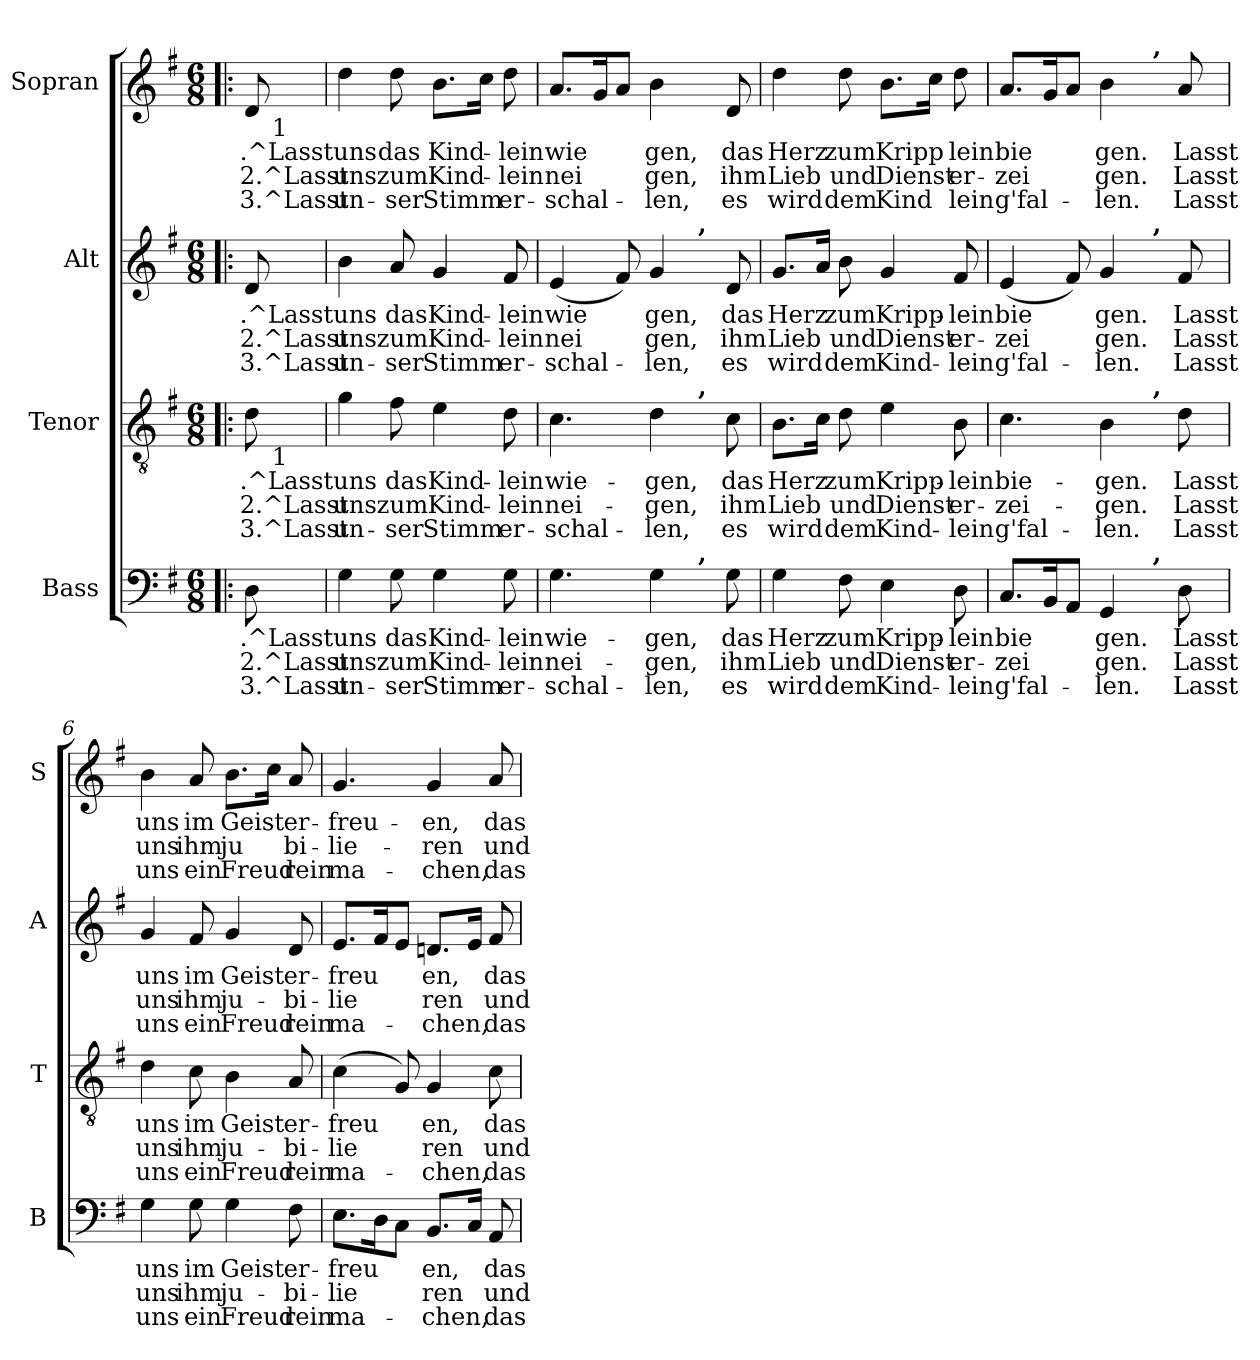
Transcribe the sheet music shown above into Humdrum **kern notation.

**kern	**text	**text	**text	**kern	**text	**text	**text	**kern	**text	**text	**text	**kern	**text	**text	**text
*part4	*part4	*part4	*part4	*part3	*part3	*part3	*part3	*part2	*part2	*part2	*part2	*part1	*part1	*part1	*part1
*staff4	*staff4	*staff4	*staff4	*staff3	*staff3	*staff3	*staff3	*staff2	*staff2	*staff2	*staff2	*staff1	*staff1	*staff1	*staff1
*I"Bass	*	*	*	*I"Tenor	*	*	*	*I"Alt	*	*	*	*I"Sopran	*	*	*
*I'B	*	*	*	*I'T	*	*	*	*I'A	*	*	*	*I'S	*	*	*
!!LO:PB:g=z
*stria5	*	*	*	*stria5	*	*	*	*stria5	*	*	*	*stria5	*	*	*
*clefF4	*	*	*	*clefGv2	*	*	*	*clefG2	*	*	*	*clefG2	*	*	*
*k[f#]	*	*	*	*k[f#]	*	*	*	*k[f#]	*	*	*	*k[f#]	*	*	*
*G:	*	*	*	*G:	*	*	*	*G:	*	*	*	*G:	*	*	*
*M6/8	*	*	*	*M6/8	*	*	*	*M6/8	*	*	*	*M6/8	*	*	*
=1!|:	=1!|:	=1!|:	=1!|:	=1!|:	=1!|:	=1!|:	=1!|:	=1!|:	=1!|:	=1!|:	=1!|:	=1!|:	=1!|:	=1!|:	=1!|:
!	!LO:LY:a:rj	!LO:LY:a:rj	!LO:LY:a:rj	!	!LO:LY:b:rj	!LO:LY:b:rj	!LO:LY:b:rj	!	!LO:LY:a:rj	!LO:LY:a:rj	!LO:LY:a:rj	!	!LO:LY:b:rj	!LO:LY:b:rj	!LO:LY:b:rj
*	*	*	*	*^	*	*	*	*	*	*	*	*^	*	*	*
8D\	.^Lasst	2.^Lasst	3.^Lasst	8d\	32ryy	.^Lasst	2.^Lasst	3.^Lasst	8d/	.^Lasst	2.^Lasst	3.^Lasst	8d/	32ryy	.^Lasst	2.^Lasst	3.^Lasst
!	!	!	!	!	!	!	!	!	!	!	!	!	!	!LO:TX:b:t=1	!	!	!
!	!	!	!	!	!LO:TX:b:t=1	!	!	!	!	!	!	!	!	!	!	!	!
.	.	.	.	.	16.ryy	.	.	.	.	.	.	.	.	16.ryy	.	.	.
=2	=2	=2	=2	=2	=2	=2	=2	=2	=2	=2	=2	=2	=2	=2	=2	=2	=2
!	!LO:LY:a:rj	!LO:LY:a:rj	!LO:LY:a:rj	!	!	!LO:LY:b:rj	!LO:LY:b:rj	!LO:LY:b:rj	!	!LO:LY:a:rj	!LO:LY:a:rj	!LO:LY:a:rj	!	!	!LO:LY:b:rj	!LO:LY:b:rj	!LO:LY:b:rj
*	*	*	*	*v	*v	*	*	*	*	*	*	*	*v	*v	*	*	*
4G\	uns	uns	un-	4g\	uns	uns	un-	4b\	uns	uns	un-	4dd\	uns	uns	un-
!	!LO:LY:a:rj	!LO:LY:a:rj	!LO:LY:a:rj	!	!LO:LY:b:rj	!LO:LY:b:rj	!LO:LY:b:rj	!	!LO:LY:a:rj	!LO:LY:a:rj	!LO:LY:a:rj	!	!LO:LY:b:rj	!LO:LY:b:rj	!LO:LY:b:rj
8G\	-das	zum	ser	8f#\	-das	zum	ser	8a/	-das	zum	ser	8dd\	-das	zum	ser
!	!LO:LY:a:rj	!LO:LY:a:rj	!LO:LY:a:rj	!	!LO:LY:b:rj	!LO:LY:b:rj	!LO:LY:b:rj	!	!LO:LY:a:rj	!LO:LY:a:rj	!LO:LY:a:rj	!	!LO:LY:b:rj	!LO:LY:b:rj	!LO:LY:b:rj
4G\	Kind-	-Kind-	-Stimm	4e\	Kind-	-Kind-	-Stimm	4g/	Kind-	-Kind-	-Stimm	8.b\L	Kind-	-Kind-	-Stimm
!	!	!	!	!	!	!	!	!	!	!	!	!	!LO:LY:b:rj	!LO:LY:b:rj	!LO:LY:b:rj
.	.	.	.	.	.	.	.	.	.	.	.	16cc\J	.	.	.
!	!LO:LY:a:rj	!LO:LY:a:rj	!LO:LY:a:rj	!	!LO:LY:b:rj	!LO:LY:b:rj	!LO:LY:b:rj	!	!LO:LY:a:rj	!LO:LY:a:rj	!LO:LY:a:rj	!	!LO:LY:b:rj	!LO:LY:b:rj	!LO:LY:b:rj
8G\	lein	lein	er-	8d\	lein	lein	er-	8f#/	lein	lein	er-	8dd\	lein	lein	er-
=3	=3	=3	=3	=3	=3	=3	=3	=3	=3	=3	=3	=3	=3	=3	=3
!	!LO:LY:a:rj	!LO:LY:a:rj	!LO:LY:a:rj	!	!LO:LY:b:rj	!LO:LY:b:rj	!LO:LY:b:rj	!	!LO:LY:a:rj	!LO:LY:a:rj	!LO:LY:a:rj	!	!LO:LY:b:rj	!LO:LY:b:rj	!LO:LY:b:rj
*^	*	*	*	*^	*	*	*	*^	*	*	*	*	*	*	*
4.G\	2ryy	-wie-	-nei-	-schal-	4.c\	2ryy	-wie-	-nei-	-schal-	(<4e/	2ryy	-wie-	-nei-	-schal-	8.a/L	-wie-	-nei-	-schal-
!	!	!	!	!	!	!	!	!	!	!	!	!	!	!	!	!LO:LY:b:rj	!LO:LY:b:rj	!LO:LY:b:rj
.	.	.	.	.	.	.	.	.	.	.	.	.	.	.	16g/	--	-	.
!	!	!	!	!	!	!	!	!	!	!	!	!LO:LY:a:rj	!LO:LY:a:rj	!LO:LY:a:rj	!	!LO:LY:b:rj	!LO:LY:b:rj	!LO:LY:b:rj
.	.	.	.	.	.	.	.	.	.	8f#/)	.	--	-	.	8a/J	-	-	.
!	!	!LO:LY:a:rj	!LO:LY:a:rj	!LO:LY:a:rj	!	!	!LO:LY:b:rj	!LO:LY:b:rj	!LO:LY:b:rj	!	!	!LO:LY:a:rj	!LO:LY:a:rj	!LO:LY:a:rj	!	!LO:LY:b:rj	!LO:LY:b:rj	!LO:LY:b:rj
4G\	.	-gen,	gen,	len,	4d\	.	-gen,	gen,	len,	4g/	.	gen,	gen,	len,	4b\	gen,	gen,	len,
.	32ryy	.	.	.	.	32ryy	.	.	.	.	32ryy	.	.	.	.	.	.	.
!	!	!	!	!	!	!	!	!	!	!	!LO:TX:a:B:t=,	!	!	!	!	!	!	!
!	!	!	!	!	!	!LO:TX:a:B:t=,	!	!	!	!	!	!	!	!	!	!	!	!
!	!LO:TX:a:B:t=,	!	!	!	!	!	!	!	!	!	!	!	!	!	!	!	!	!
.	8..ryy	.	.	.	.	8..ryy	.	.	.	.	8..ryy	.	.	.	.	.	.	.
!	!	!LO:LY:a:rj	!LO:LY:a:rj	!LO:LY:a:rj	!	!	!LO:LY:b:rj	!LO:LY:b:rj	!LO:LY:b:rj	!	!	!LO:LY:a:rj	!LO:LY:a:rj	!LO:LY:a:rj	!	!LO:LY:b:rj	!LO:LY:b:rj	!LO:LY:b:rj
8G\	.	das	ihm	es	8c\	.	das	ihm	es	8d/	.	das	ihm	es	8d/	das	ihm	es
=4	=4	=4	=4	=4	=4	=4	=4	=4	=4	=4	=4	=4	=4	=4	=4	=4	=4	=4
!	!	!LO:LY:a:rj	!LO:LY:a:rj	!LO:LY:a:rj	!	!	!LO:LY:b:rj	!LO:LY:b:rj	!LO:LY:b:rj	!	!	!LO:LY:a:rj	!LO:LY:a:rj	!LO:LY:a:rj	!	!LO:LY:b:rj	!LO:LY:b:rj	!LO:LY:b:rj
*v	*v	*	*	*	*	*	*	*	*	*v	*v	*	*	*	*	*	*	*
*	*	*	*	*v	*v	*	*	*	*	*	*	*	*	*	*	*
4G\	Herz	Lieb	wird	8.B\L	Herz	Lieb	wird	8.g/L	Herz	Lieb	wird	4dd\	Herz	Lieb	wird
!	!	!	!	!	!LO:LY:b:rj	!LO:LY:b:rj	!LO:LY:b:rj	!	!LO:LY:a:rj	!LO:LY:a:rj	!LO:LY:a:rj	!	!	!	!
.	.	.	.	16c\J	.	.	.	16a/J	.	.	.	.	.	.	.
!	!LO:LY:a:rj	!LO:LY:a:rj	!LO:LY:a:rj	!	!LO:LY:b:rj	!LO:LY:b:rj	!LO:LY:b:rj	!	!LO:LY:a:rj	!LO:LY:a:rj	!LO:LY:a:rj	!	!LO:LY:b:rj	!LO:LY:b:rj	!LO:LY:b:rj
8F#\	zum	und	dem	8d\	zum	und	dem	8b\	zum	und	dem	8dd\	zum	und	dem
!	!LO:LY:a:rj	!LO:LY:a:rj	!LO:LY:a:rj	!	!LO:LY:b:rj	!LO:LY:b:rj	!LO:LY:b:rj	!	!LO:LY:a:rj	!LO:LY:a:rj	!LO:LY:a:rj	!	!LO:LY:b:rj	!LO:LY:b:rj	!LO:LY:b:rj
4E\	Kripp-	-Dienst	Kind-	4e\	Kripp-	-Dienst	Kind-	4g/	Kripp-	-Dienst	Kind-	8.b\L	Kripp-	-Dienst	Kind-
!	!	!	!	!	!	!	!	!	!	!	!	!	!LO:LY:b:rj	!LO:LY:b:rj	!LO:LY:b:rj
.	.	.	.	.	.	.	.	.	.	.	.	16cc\J	--	-	-
!	!LO:LY:a:rj	!LO:LY:a:rj	!LO:LY:a:rj	!	!LO:LY:b:rj	!LO:LY:b:rj	!LO:LY:b:rj	!	!LO:LY:a:rj	!LO:LY:a:rj	!LO:LY:a:rj	!	!LO:LY:b:rj	!LO:LY:b:rj	!LO:LY:b:rj
8D\	-lein	er-	-lein	8B\	-lein	er-	-lein	8f#/	-lein	er-	-lein	8dd\	-lein	er-	-lein
!!LO:LB:g=z
=5	=5	=5	=5	=5	=5	=5	=5	=5	=5	=5	=5	=5	=5	=5	=5
!	!LO:LY:a:rj	!LO:LY:a:rj	!LO:LY:a:rj	!	!LO:LY:b:rj	!LO:LY:b:rj	!LO:LY:b:rj	!	!LO:LY:a:rj	!LO:LY:a:rj	!LO:LY:a:rj	!	!LO:LY:b:rj	!LO:LY:b:rj	!LO:LY:b:rj
*^	*	*	*	*^	*	*	*	*^	*	*	*	*^	*	*	*
8.C/L	2ryy	bie-	-zei-	-g'fal-	4.c\	2ryy	bie-	-zei-	-g'fal-	(<4e/	2ryy	bie-	-zei-	-g'fal-	8.a/L	2ryy	bie-	-zei-	-g'fal-
!	!	!LO:LY:a:rj	!LO:LY:a:rj	!LO:LY:a:rj	!	!	!	!	!	!	!	!	!	!	!	!	!LO:LY:b:rj	!LO:LY:b:rj	!LO:LY:b:rj
16BB/	.	--	-	.	.	.	.	.	.	.	.	.	.	.	16g/	.	--	-	.
!	!	!LO:LY:a:rj	!LO:LY:a:rj	!LO:LY:a:rj	!	!	!	!	!	!	!	!LO:LY:a:rj	!LO:LY:a:rj	!LO:LY:a:rj	!	!	!LO:LY:b:rj	!LO:LY:b:rj	!LO:LY:b:rj
8AA/J	.	-	-	.	.	.	.	.	.	8f#/)	.	--	-	.	8a/J	.	-	-	.
!	!	!LO:LY:a:rj	!LO:LY:a:rj	!LO:LY:a:rj	!	!	!LO:LY:b:rj	!LO:LY:b:rj	!LO:LY:b:rj	!	!	!LO:LY:a:rj	!LO:LY:a:rj	!LO:LY:a:rj	!	!	!LO:LY:b:rj	!LO:LY:b:rj	!LO:LY:b:rj
4GG/	.	gen.	gen.	len.	4B\	.	-gen.	gen.	len.	4g/	.	gen.	gen.	len.	4b\	.	gen.	gen.	len.
.	32.ryy	.	.	.	.	32.ryy	.	.	.	.	32.ryy	.	.	.	.	32.ryy	.	.	.
!	!	!	!	!	!	!	!	!	!	!	!	!	!	!	!	!LO:TX:a:B:t=,	!	!	!
!	!	!	!	!	!	!	!	!	!	!	!LO:TX:a:B:t=,	!	!	!	!	!	!	!	!
!	!	!	!	!	!	!LO:TX:a:B:t=,	!	!	!	!	!	!	!	!	!	!	!	!	!
!	!LO:TX:a:B:t=,	!	!	!	!	!	!	!	!	!	!	!	!	!	!	!	!	!	!
.	8ryy	.	.	.	.	8ryy	.	.	.	.	8ryy	.	.	.	.	8ryy	.	.	.
!	!	!LO:LY:a:rj	!LO:LY:a:rj	!LO:LY:a:rj	!	!	!LO:LY:b:rj	!LO:LY:b:rj	!LO:LY:b:rj	!	!	!LO:LY:a:rj	!LO:LY:a:rj	!LO:LY:a:rj	!	!	!LO:LY:b:rj	!LO:LY:b:rj	!LO:LY:b:rj
8D\	.	Lasst	Lasst	Lasst	8d\	.	Lasst	Lasst	Lasst	8f#/	.	Lasst	Lasst	Lasst	8a/	.	Lasst	Lasst	Lasst
.	16ryy	.	.	.	.	16ryy	.	.	.	.	16ryy	.	.	.	.	16ryy	.	.	.
.	64ryy	.	.	.	.	64ryy	.	.	.	.	64ryy	.	.	.	.	64ryy	.	.	.
=6	=6	=6	=6	=6	=6	=6	=6	=6	=6	=6	=6	=6	=6	=6	=6	=6	=6	=6	=6
!	!	!LO:LY:a:rj	!LO:LY:a:rj	!LO:LY:a:rj	!	!	!LO:LY:b:rj	!LO:LY:b:rj	!LO:LY:b:rj	!	!	!LO:LY:a:rj	!LO:LY:a:rj	!LO:LY:a:rj	!	!	!LO:LY:b:rj	!LO:LY:b:rj	!LO:LY:b:rj
*v	*v	*	*	*	*	*	*	*	*	*v	*v	*	*	*	*v	*v	*	*	*
*	*	*	*	*v	*v	*	*	*	*	*	*	*	*	*	*	*
4G\	uns	uns	uns	4d\	uns	uns	uns	4g/	uns	uns	uns	4b\	uns	uns	uns
!	!LO:LY:a:rj	!LO:LY:a:rj	!LO:LY:a:rj	!	!LO:LY:b:rj	!LO:LY:b:rj	!LO:LY:b:rj	!	!LO:LY:a:rj	!LO:LY:a:rj	!LO:LY:a:rj	!	!LO:LY:b:rj	!LO:LY:b:rj	!LO:LY:b:rj
8G\	im	ihm	ein	8c\	im	ihm	ein	8f#/	im	ihm	ein	8a/	im	ihm	ein
!	!LO:LY:a:rj	!LO:LY:a:rj	!LO:LY:a:rj	!	!LO:LY:b:rj	!LO:LY:b:rj	!LO:LY:b:rj	!	!LO:LY:a:rj	!LO:LY:a:rj	!LO:LY:a:rj	!	!LO:LY:b:rj	!LO:LY:b:rj	!LO:LY:b:rj
4G\	Geist	ju-	-Freud	4B\	Geist	ju-	-Freud	4g/	Geist	ju-	-Freud	8.b\L	Geist	ju-	-Freud
!	!	!	!	!	!	!	!	!	!	!	!	!	!LO:LY:b:rj	!LO:LY:b:rj	!LO:LY:b:rj
.	.	.	.	.	.	.	.	.	.	.	.	16cc\J	.	-	--
!	!LO:LY:a:rj	!LO:LY:a:rj	!LO:LY:a:rj	!	!LO:LY:b:rj	!LO:LY:b:rj	!LO:LY:b:rj	!	!LO:LY:a:rj	!LO:LY:a:rj	!LO:LY:a:rj	!	!LO:LY:b:rj	!LO:LY:b:rj	!LO:LY:b:rj
8F#\	er-	-bi-	-rein	8A/	er-	-bi-	-rein	8d/	er-	-bi-	-rein	8a/	-er-	-bi-	-rein
=7	=7	=7	=7	=7	=7	=7	=7	=7	=7	=7	=7	=7	=7	=7	=7
!	!LO:LY:a:rj	!LO:LY:a:rj	!LO:LY:a:rj	!	!LO:LY:b:rj	!LO:LY:b:rj	!LO:LY:b:rj	!	!LO:LY:a:rj	!LO:LY:a:rj	!LO:LY:a:rj	!	!LO:LY:b:rj	!LO:LY:b:rj	!LO:LY:b:rj
8.E\L	freu-	-lie-	-ma-	(>4c\	freu-	-lie-	-ma-	8.e/L	freu-	-lie-	-ma-	4.g/	freu-	-lie-	-ma-
!	!LO:LY:a:rj	!LO:LY:a:rj	!LO:LY:a:rj	!	!	!	!	!	!LO:LY:a:rj	!LO:LY:a:rj	!LO:LY:a:rj	!	!	!	!
16D\	--	-	.	.	.	.	.	16f#/	--	-	.	.	.	.	.
!	!LO:LY:a:rj	!LO:LY:a:rj	!LO:LY:a:rj	!	!LO:LY:b:rj	!LO:LY:b:rj	!LO:LY:b:rj	!	!LO:LY:a:rj	!LO:LY:a:rj	!LO:LY:a:rj	!	!	!	!
8C\J	-	-	.	8G/)	--	-	.	8e/J	-	-	.	.	.	.	.
!	!LO:LY:a:rj	!LO:LY:a:rj	!LO:LY:a:rj	!	!LO:LY:b:rj	!LO:LY:b:rj	!LO:LY:b:rj	!	!LO:LY:a:rj	!LO:LY:a:rj	!LO:LY:a:rj	!	!LO:LY:b:rj	!LO:LY:b:rj	!LO:LY:b:rj
8.BB/L	en,	ren	chen,	4G/	en,	ren	chen,	8.dn/L	en,	ren	chen,	4g/	-en,	ren	chen,
!	!LO:LY:a:rj	!LO:LY:a:rj	!LO:LY:a:rj	!	!	!	!	!	!LO:LY:a:rj	!LO:LY:a:rj	!LO:LY:a:rj	!	!	!	!
16C/J	.	.	.	.	.	.	.	16e/J	.	.	.	.	.	.	.
!	!LO:LY:a:rj	!LO:LY:a:rj	!LO:LY:a:rj	!	!LO:LY:b:rj	!LO:LY:b:rj	!LO:LY:b:rj	!	!LO:LY:a:rj	!LO:LY:a:rj	!LO:LY:a:rj	!	!LO:LY:b:rj	!LO:LY:b:rj	!LO:LY:b:rj
8AA/	das	und	das	8c\	das	und	das	8f#/	das	und	das	8a/	das	und	das
=	=	=	=	=	=	=	=	=	=	=	=	=	=	=	=
*-	*-	*-	*-	*-	*-	*-	*-	*-	*-	*-	*-	*-	*-	*-	*-
